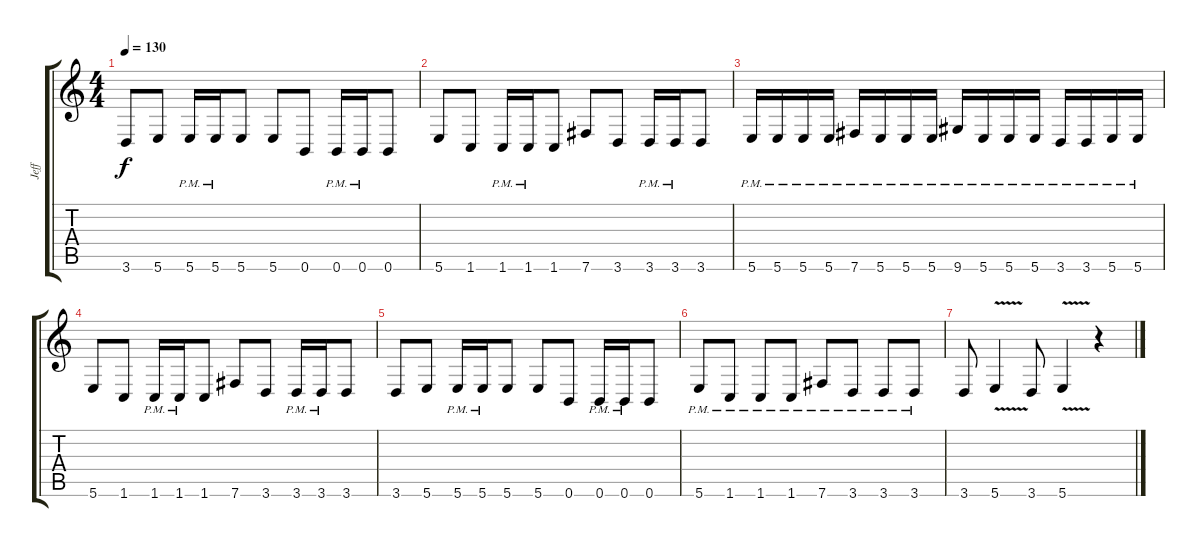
\track ("Jeff" "Jeff") {instrument distortionguitar}
\staff {score tabs}
\tuning (Db4 Ab3 E3 B2 Gb2 B1) {hide}
\ts (4 4)
\tempo 130
\clef g2
\ks c
3.6.8{dy f} 5.6.8 5.6{pm}.16 5.6{pm}.16 5.6.8 5.6.8 0.6.8 0.6{pm}.16 0.6{pm}.16 0.6.8 |
5.6.8 1.6.8 1.6{pm}.16 1.6{pm}.16 1.6.8 7.6.8 3.6.8 3.6{pm}.16 3.6{pm}.16 3.6.8 |
5.6{pm}.16 5.6{pm}.16 5.6{pm}.16 5.6{pm}.16 7.6{pm}.16 5.6{pm}.16 5.6{pm}.16 5.6{pm}.16 9.6{pm}.16 5.6{pm}.16 5.6{pm}.16 5.6{pm}.16 3.6{pm}.16 3.6{pm}.16 5.6{pm}.16 5.6{pm}.16 |
5.6.8 1.6.8 1.6{pm}.16 1.6{pm}.16 1.6.8 7.6.8 3.6.8 3.6{pm}.16 3.6{pm}.16 3.6.8 |
3.6.8 5.6.8 5.6{pm}.16 5.6{pm}.16 5.6.8 5.6.8 0.6.8 0.6{pm}.16 0.6{pm}.16 0.6.8 |
5.6{pm}.8 1.6{pm}.8 1.6{pm}.8 1.6{pm}.8 7.6{pm}.8 3.6{pm}.8 3.6{pm}.8 3.6{pm}.8 |
3.6.8 5.6{v}.4 3.6.8 5.6{v}.4 r.4
